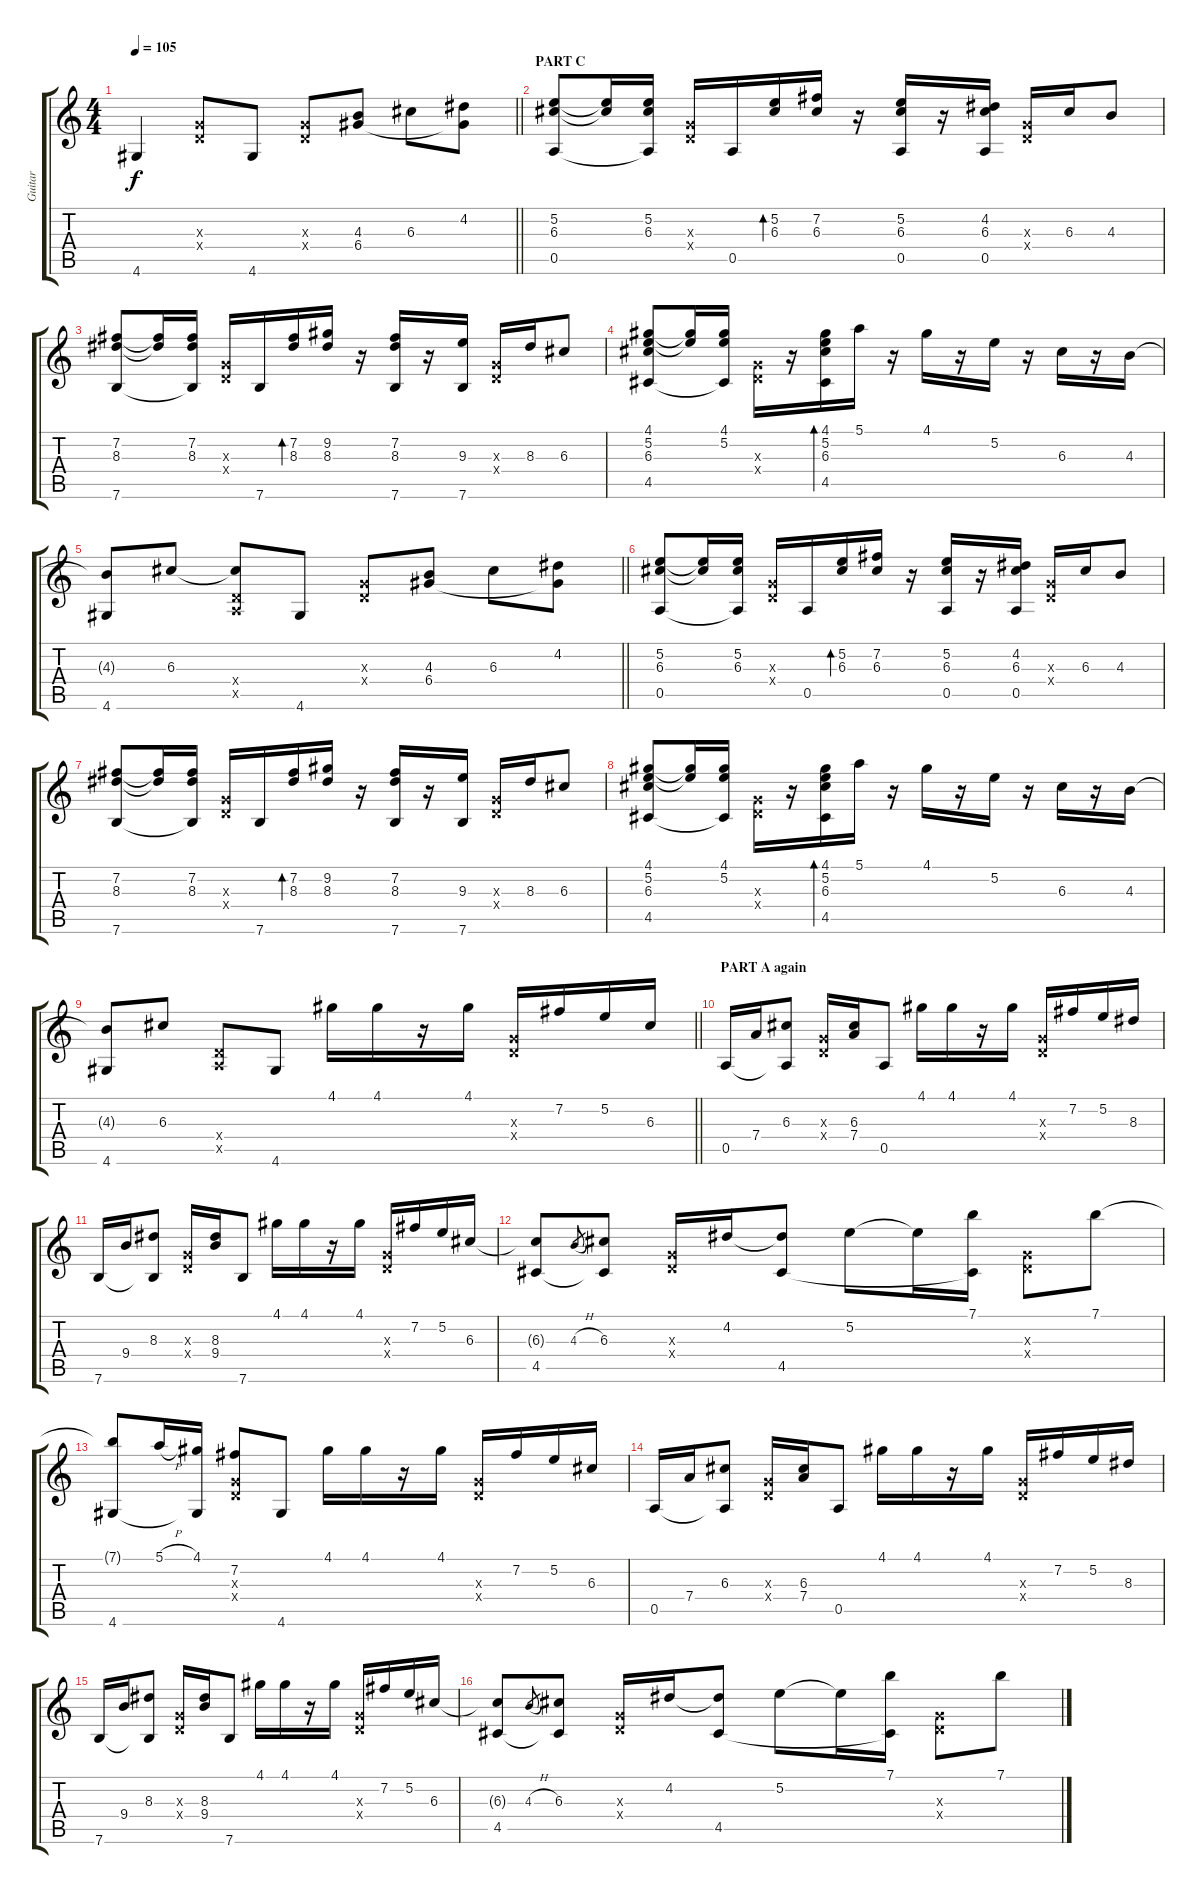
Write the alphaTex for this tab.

\track ("Guitar" "Guitar") {instrument acousticguitarnylon}
\staff {score tabs}
\tuning (E4 B3 G3 D3 A2 E2) {hide}
\ts (4 4)
\tempo 105
\clef g2
\barLineRight lightlight
\ks c
4.6.4{dy f} (0.3{x} 0.4{x}).8 4.6.8 (0.3{x} 0.4{x}).8 (4.3 6.4).8 6.3.8 (4.2 6.4{t}).8 |
\section ("" "PART C")
(5.2 6.3 0.5).8 (5.2{t} 6.3{t}).16 (5.2 6.3 0.5{t}).16 (0.3{x} 0.4{x}).16 0.5.16 (5.2 6.3).16{bd 60} (7.2 6.3).16 r.16 (5.2 6.3 0.5).16 r.16 (4.2 6.3 0.5).16 (0.3{x} 0.4{x}).16 6.3.16 4.3.8 |
(7.2 8.3 7.6).8 (7.2{t} 8.3{t}).16 (7.2 8.3 7.6{t}).16 (0.3{x} 0.4{x}).16 7.6.16 (7.2 8.3).16{bd 60} (9.2 8.3).16 r.16 (7.2 8.3 7.6).16 r.16 (9.3 7.6).16 (0.3{x} 0.4{x}).16 8.3.16 6.3.8 |
(4.1 5.2 6.3 4.5).8 (4.1{t} 5.2{t}).16 (4.1 5.2 4.5{t}).16 (0.3{x} 0.4{x}).16 r.16 (4.1 5.2 6.3 4.5).16{bd 60} 5.1.16 r.16 4.1.16 r.16 5.2.16 r.16 6.3.16 r.16 4.3.16 |
\barLineRight lightlight
(4.3{t} 4.6).8 6.3.8 (6.3{t} 0.4{x} 0.5{x}).8 4.6.8 (0.3{x} 0.4{x}).8 (4.3 6.4).8 6.3.8 (4.2 6.4{t}).8 |
(5.2 6.3 0.5).8 (5.2{t} 6.3{t}).16 (5.2 6.3 0.5{t}).16 (0.3{x} 0.4{x}).16 0.5.16 (5.2 6.3).16{bd 60} (7.2 6.3).16 r.16 (5.2 6.3 0.5).16 r.16 (4.2 6.3 0.5).16 (0.3{x} 0.4{x}).16 6.3.16 4.3.8 |
(7.2 8.3 7.6).8 (7.2{t} 8.3{t}).16 (7.2 8.3 7.6{t}).16 (0.3{x} 0.4{x}).16 7.6.16 (7.2 8.3).16{bd 60} (9.2 8.3).16 r.16 (7.2 8.3 7.6).16 r.16 (9.3 7.6).16 (0.3{x} 0.4{x}).16 8.3.16 6.3.8 |
(4.1 5.2 6.3 4.5).8 (4.1{t} 5.2{t}).16 (4.1 5.2 4.5{t}).16 (0.3{x} 0.4{x}).16 r.16 (4.1 5.2 6.3 4.5).16{bd 60} 5.1.16 r.16 4.1.16 r.16 5.2.16 r.16 6.3.16 r.16 4.3.16 |
\barLineRight lightlight
(4.3{t} 4.6).8 6.3.8 (0.4{x} 0.5{x}).8 4.6.8 4.1.16 4.1.16 r.16 4.1.16 (0.3{x} 0.4{x}).16 7.2.16 5.2.16 6.3.16 |
\section ("" "PART A again")
0.5.16 7.4.16 (6.3 0.5{t}).8 (0.3{x} 0.4{x}).16 (6.3 7.4).16 0.5.8 4.1.16 4.1.16 r.16 4.1.16 (0.3{x} 0.4{x}).16 7.2.16 5.2.16 8.3.16 |
7.6.16 9.4.16 (8.3 7.6{t}).8 (0.3{x} 0.4{x}).16 (8.3 9.4).16 7.6.8 4.1.16 4.1.16 r.16 4.1.16 (0.3{x} 0.4{x}).16 7.2.16 5.2.16 6.3.16 |
(6.3{t} 4.5).8 4.3{h}.8{gr} (6.3 4.5{t}).8 (0.3{x} 0.4{x}).16 4.2.16 (4.2{t} 4.5).8 5.2.8 5.2{t}.16 (7.1 4.5{t}).16 (0.3{x} 0.4{x}).8 7.1.8 |
(7.1{t} 4.6).8 5.1{h}.16 (4.1 4.6{t}).16 (7.2 0.3{x} 0.4{x}).8 4.6.8 4.1.16 4.1.16 r.16 4.1.16 (0.3{x} 0.4{x}).16 7.2.16 5.2.16 6.3.16 |
0.5.16 7.4.16 (6.3 0.5{t}).8 (0.3{x} 0.4{x}).16 (6.3 7.4).16 0.5.8 4.1.16 4.1.16 r.16 4.1.16 (0.3{x} 0.4{x}).16 7.2.16 5.2.16 8.3.16 |
7.6.16 9.4.16 (8.3 7.6{t}).8 (0.3{x} 0.4{x}).16 (8.3 9.4).16 7.6.8 4.1.16 4.1.16 r.16 4.1.16 (0.3{x} 0.4{x}).16 7.2.16 5.2.16 6.3.16 |
(6.3{t} 4.5).8 4.3{h}.8{gr} (6.3 4.5{t}).8 (0.3{x} 0.4{x}).16 4.2.16 (4.2{t} 4.5).8 5.2.8 5.2{t}.16 (7.1 4.5{t}).16 (0.3{x} 0.4{x}).8 7.1.8
